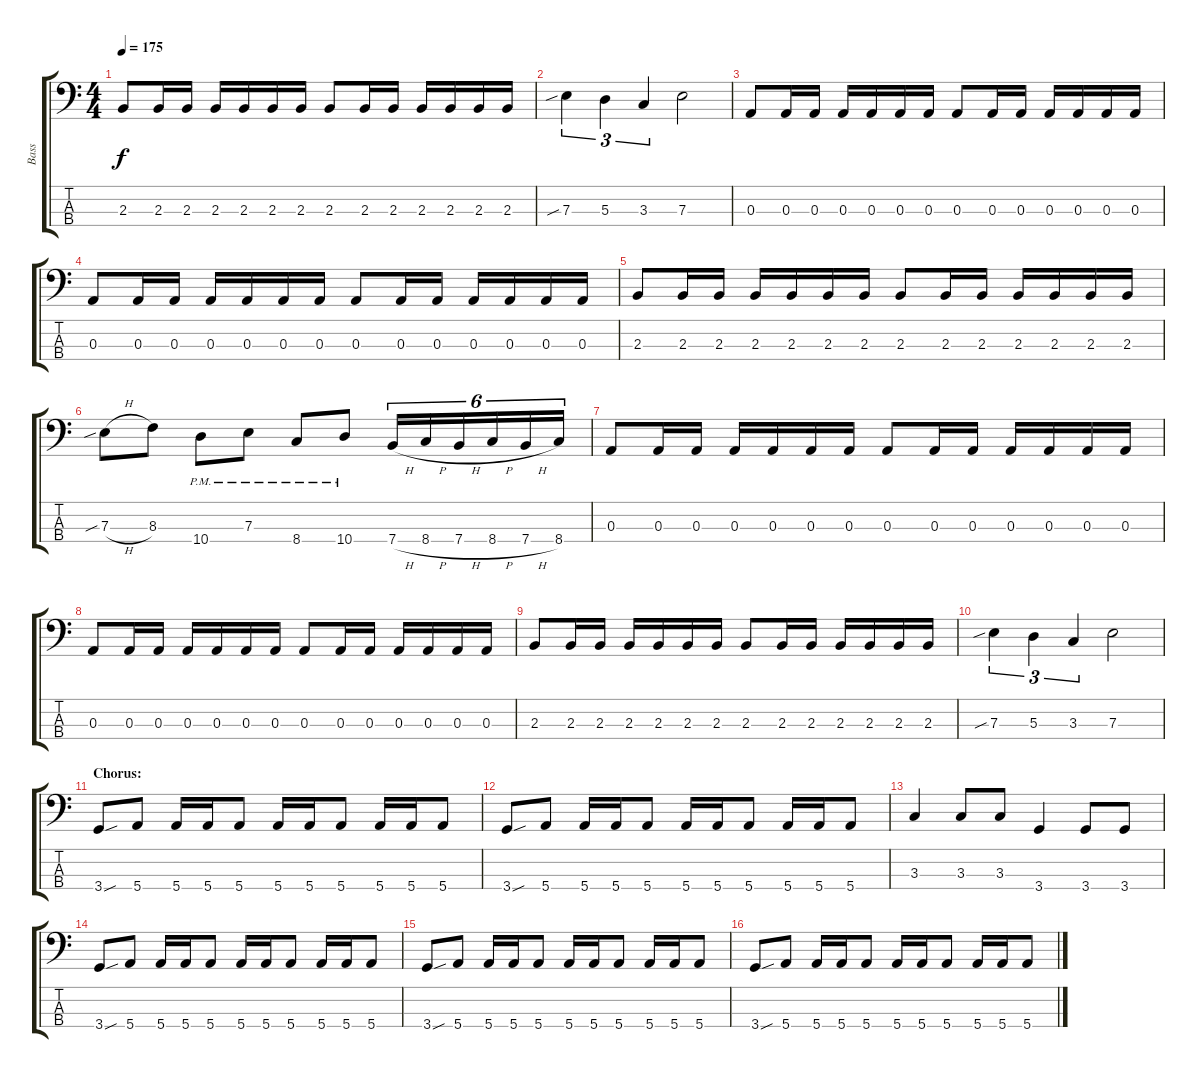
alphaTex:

\track ("Bass" "Bass") {instrument electricbasspick}
\staff {score tabs}
\tuning (G2 D2 A1 E1) {hide}
\ts (4 4)
\tempo 175
\clef f4
\ks c
2.3.8{dy f} 2.3.16 2.3.16 2.3.16 2.3.16 2.3.16 2.3.16 2.3.8 2.3.16 2.3.16 2.3.16 2.3.16 2.3.16 2.3.16 |
7.3{sib}.4{tu (3 2)} 5.3.4{tu (3 2)} 3.3.4{tu (3 2)} 7.3.2 |
0.3.8 0.3.16 0.3.16 0.3.16 0.3.16 0.3.16 0.3.16 0.3.8 0.3.16 0.3.16 0.3.16 0.3.16 0.3.16 0.3.16 |
0.3.8 0.3.16 0.3.16 0.3.16 0.3.16 0.3.16 0.3.16 0.3.8 0.3.16 0.3.16 0.3.16 0.3.16 0.3.16 0.3.16 |
2.3.8 2.3.16 2.3.16 2.3.16 2.3.16 2.3.16 2.3.16 2.3.8 2.3.16 2.3.16 2.3.16 2.3.16 2.3.16 2.3.16 |
7.3{sib h}.8 8.3.8 10.4{pm}.8 7.3{pm}.8 8.4{pm}.8 10.4{pm}.8 7.4{h}.16{tu (6 4)} 8.4{h}.16{tu (6 4)} 7.4{h}.16{tu (6 4)} 8.4{h}.16{tu (6 4)} 7.4{h}.16{tu (6 4)} 8.4.16{tu (6 4)} |
0.3.8 0.3.16 0.3.16 0.3.16 0.3.16 0.3.16 0.3.16 0.3.8 0.3.16 0.3.16 0.3.16 0.3.16 0.3.16 0.3.16 |
0.3.8 0.3.16 0.3.16 0.3.16 0.3.16 0.3.16 0.3.16 0.3.8 0.3.16 0.3.16 0.3.16 0.3.16 0.3.16 0.3.16 |
2.3.8 2.3.16 2.3.16 2.3.16 2.3.16 2.3.16 2.3.16 2.3.8 2.3.16 2.3.16 2.3.16 2.3.16 2.3.16 2.3.16 |
7.3{sib}.4{tu (3 2)} 5.3.4{tu (3 2)} 3.3.4{tu (3 2)} 7.3.2 |
\section ("" "Chorus:")
3.4{sou}.8 5.4.8 5.4.16 5.4.16 5.4.8 5.4.16 5.4.16 5.4.8 5.4.16 5.4.16 5.4.8 |
3.4{sou}.8 5.4.8 5.4.16 5.4.16 5.4.8 5.4.16 5.4.16 5.4.8 5.4.16 5.4.16 5.4.8 |
3.3.4 3.3.8 3.3.8 3.4.4 3.4.8 3.4.8 |
3.4{sou}.8 5.4.8 5.4.16 5.4.16 5.4.8 5.4.16 5.4.16 5.4.8 5.4.16 5.4.16 5.4.8 |
3.4{sou}.8 5.4.8 5.4.16 5.4.16 5.4.8 5.4.16 5.4.16 5.4.8 5.4.16 5.4.16 5.4.8 |
3.4{sou}.8 5.4.8 5.4.16 5.4.16 5.4.8 5.4.16 5.4.16 5.4.8 5.4.16 5.4.16 5.4.8
